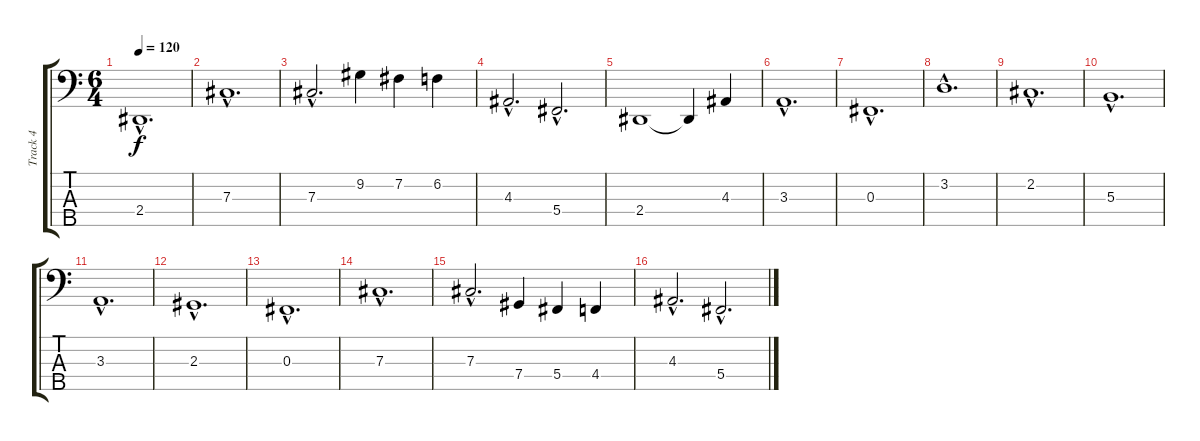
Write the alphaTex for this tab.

\track ("Track 4" "Track 4") {instrument electricbassfinger}
\staff {score tabs}
\tuning (E2 B1 Gb1 Db1 Ab0) {hide}
\ts (6 4)
\tempo 120
\clef f4
\ks c
2.4{hac}.1{d dy f} |
7.3{hac}.1{d} |
7.3{hac}.2{d} 9.2.4 7.2.4 6.2.4 |
4.3{hac}.2{d} 5.4{hac}.2{d} |
2.4.1 2.4{t}.4 4.3.4 |
3.3{hac}.1{d} |
0.3{hac}.1{d} |
3.2{hac}.1{d} |
2.2{hac}.1{d} |
5.3{hac}.1{d} |
3.3{hac}.1{d} |
2.3{hac}.1{d} |
0.3{hac}.1{d} |
7.3{hac}.1{d volume 10} |
7.3{hac}.2{d} 7.4.4 5.4.4 4.4.4 |
4.3{hac}.2{d} 5.4{hac}.2{d}
